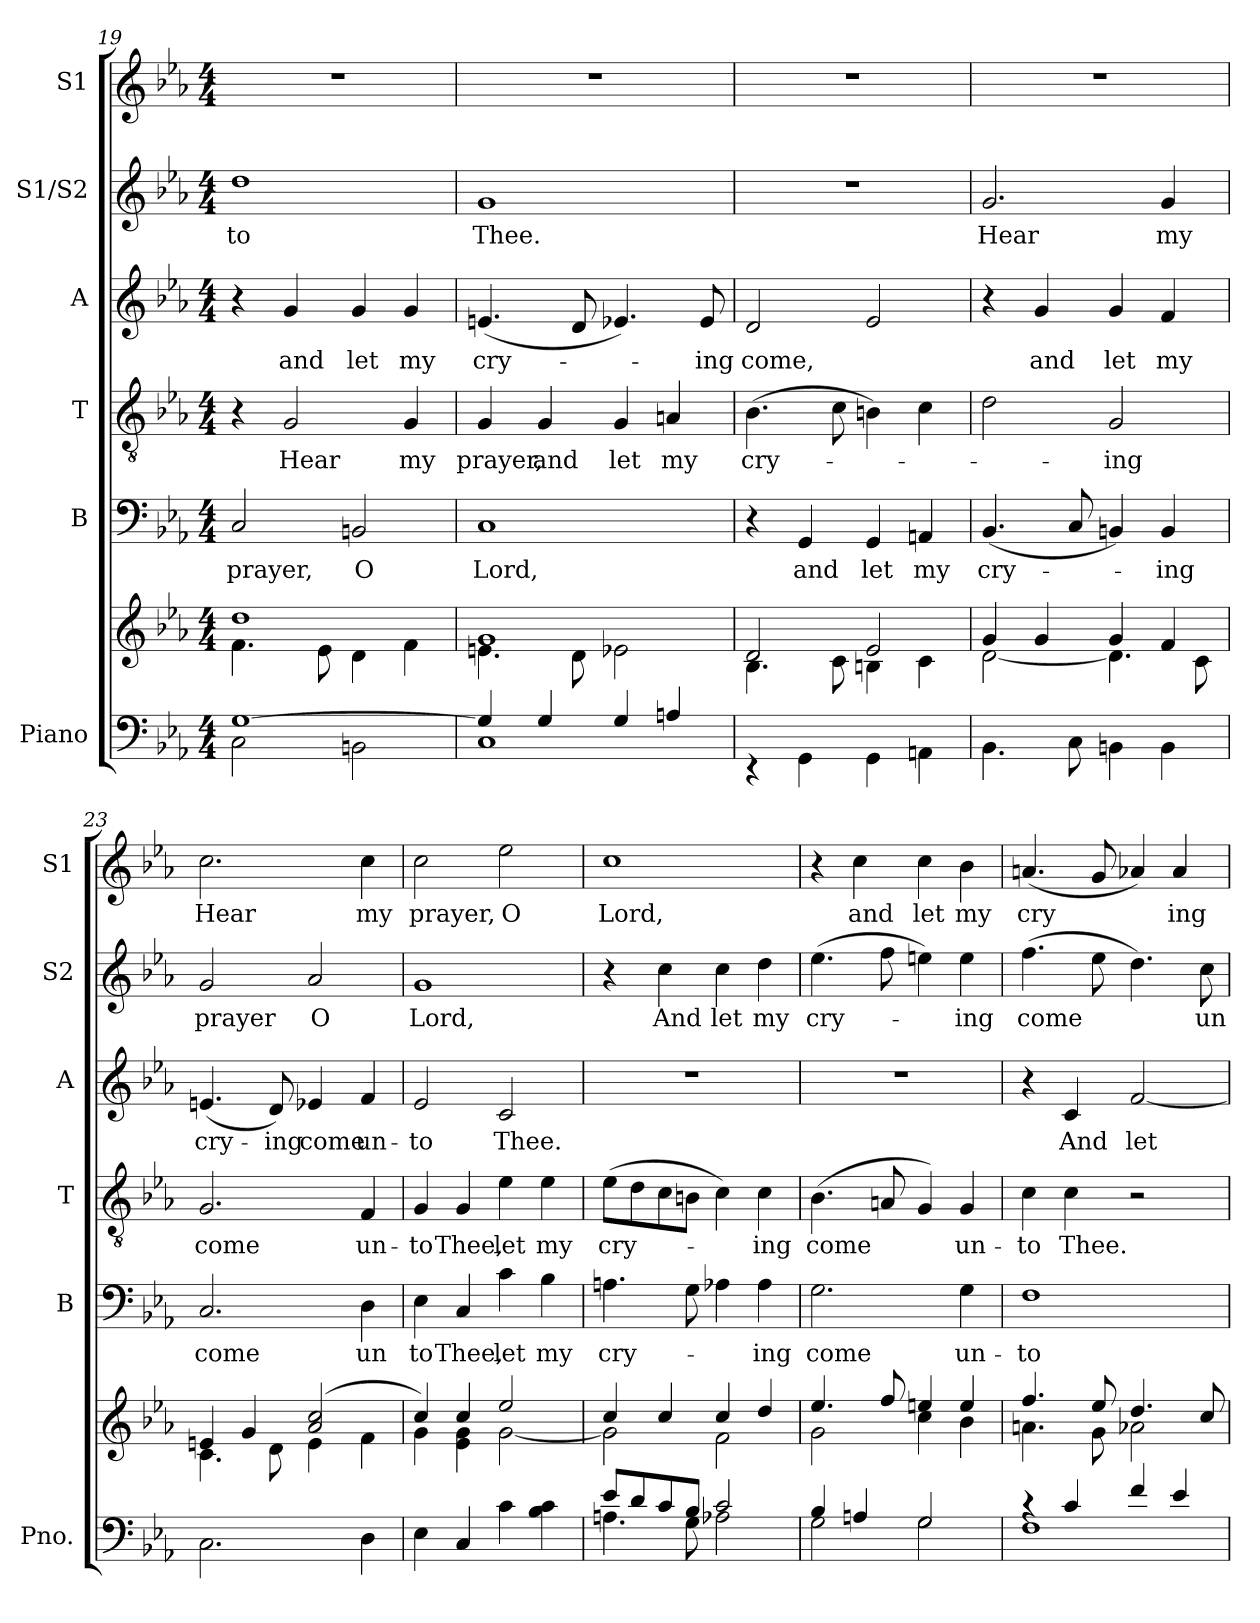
**kern	**kern	**kern	**text	**kern	**text	**kern	**text	**kern	**text	**kern	**text
*part6	*part6	*part5	*part5	*part4	*part4	*part3	*part3	*part2	*part2	*part1	*part1
*staff7	*staff6	*staff5	*staff5	*staff4	*staff4	*staff3	*staff3	*staff2	*staff2	*staff1	*staff1
*I"Piano	*	*I"B	*	*I"T	*	*I"A	*	*I"S1/S2	*	*I"S1	*
*I'Pno.	*	*I'B	*	*I'T	*	*I'A	*	*I'S2	*	*I'S1	*
*clefF4	*clefG2	*clefF4	*	*clefGv2	*	*clefG2	*	*clefG2	*	*clefG2	*
*k[b-e-a-]	*k[b-e-a-]	*k[b-e-a-]	*	*k[b-e-a-]	*	*k[b-e-a-]	*	*k[b-e-a-]	*	*k[b-e-a-]	*
*M4/4	*M4/4	*M4/4	*	*M4/4	*	*M4/4	*	*M4/4	*	*M4/4	*
=19	=19	=19	=19	=19	=19	=19	=19	=19	=19	=19	=19
*^	*^	*	*	*	*	*	*	*	*	*	*
[1G	2C\	1dd	4.f\	2C/	prayer,	4r	.	4r	.	1dd	-to	1r	.
.	.	.	.	.	.	2G/	Hear	4g/	and	.	.	.	.
.	.	.	8e-\	.	.	.	.	.	.	.	.	.	.
.	2BBn\	.	4d\	2BBn/	O	.	.	4g/	let	.	.	.	.
.	.	.	4f\	.	.	4G/	my	4g/	my	.	.	.	.
=20	=20	=20	=20	=20	=20	=20	=20	=20	=20	=20	=20	=20	=20
4G/]	1C	1g	4.en\	1C	Lord,	4G/	prayer,	(4.en/	cry-	1g	Thee.	1r	.
4G/	.	.	.	.	.	4G/	and	.	.	.	.	.	.
.	.	.	8d\	.	.	.	.	8d/	.	.	.	.	.
4G/	.	.	2e-X\	.	.	4G/	let	4.e-X/)	.	.	.	.	.
4An/	.	.	.	.	.	4An/	my	.	.	.	.	.	.
.	.	.	.	.	.	.	.	8e-/	-ing	.	.	.	.
!!LO:LB:g=z
=21	=21	=21	=21	=21	=21	=21	=21	=21	=21	=21	=21	=21	=21
1ryy	4r	2d/	4.B-\	4r	.	(4.B-\	cry-	2d/	come,	1r	.	1r	.
.	4GG\	.	.	4GG/	and	.	.	.	.	.	.	.	.
.	.	.	8c\	.	.	8c\	.	.	.	.	.	.	.
.	4GG\	2e-/	4Bn\	4GG/	let	4Bn\)	.	2e-/	.	.	.	.	.
.	4AAn\	.	4c\	4AAn/	my	4c\	.	.	.	.	.	.	.
=22	=22	=22	=22	=22	=22	=22	=22	=22	=22	=22	=22	=22	=22
1ryy	4.BB-\	4g/	[2d\	(4.BB-/	cry-	2d\	.	4r	.	2.g/	Hear	1r	.
.	.	4g/	.	.	.	.	.	4g/	and	.	.	.	.
.	8C\	.	.	8C/	.	.	.	.	.	.	.	.	.
.	4BBn\	4g/	4.d\]	4BBn/)	.	2G/	-ing	4g/	let	.	.	.	.
.	4BB\	4f/	.	4BB/	-ing	.	.	4f/	my	4g/	my	.	.
.	.	.	8c\	.	.	.	.	.	.	.	.	.	.
=23	=23	=23	=23	=23	=23	=23	=23	=23	=23	=23	=23	=23	=23
1ryy	2.C\	4en/	4.c\	2.C/	come	2.G/	come	(4.en/	cry-	2g/	prayer	2.cc\	Hear
.	.	4g/	.	.	.	.	.	.	.	.	.	.	.
.	.	.	8d\	.	.	.	.	8d/)	-ing	.	.	.	.
.	.	(2a-/ 2cc/	4e\	.	.	.	.	4e-X/	come	2a-/	O	.	.
.	4D\	.	4f\	4D\	un	4F/	un-	4f/	un-	.	.	4cc\	my
*v	*v	*	*	*	*	*	*	*	*	*	*	*	*
=24	=24	=24	=24	=24	=24	=24	=24	=24	=24	=24	=24	=24
4E-\	4cc/)	4g\	4E-\	to	4G/	-to	2e-/	-to	1g	Lord,	2cc\	prayer,
4C/	4cc/	4e-\ 4g\	4C/	Thee,	4G/	Thee,	.	.	.	.	.	.
4c\	2ee-/	[2g\	4c\	let	4e-\	let	2c/	Thee.	.	.	2ee-\	O
4B-\ 4c\	.	.	4B-\	my	4e-\	my	.	.	.	.	.	.
=25	=25	=25	=25	=25	=25	=25	=25	=25	=25	=25	=25	=25
*^	*	*	*	*	*	*	*	*	*	*	*	*
8e-/L	4.An\	4cc/	2g\]	4.An\	cry-	(8e-\L	cry-	1r	.	4r	.	1cc	Lord,
8d/	.	.	.	.	.	8d\	.	.	.	.	.	.	.
8c/	.	4cc/	.	.	.	8c\	.	.	.	4cc\	And	.	.
8B-/J	8G\	.	.	8G\	.	8Bn\J	.	.	.	.	.	.	.
2c/	2A-X\	4cc/	2f\	4A-X\	.	4c\)	.	.	.	4cc\	let	.	.
.	.	4dd/	.	4A-\	-ing	4c\	-ing	.	.	4dd\	my	.	.
=26	=26	=26	=26	=26	=26	=26	=26	=26	=26	=26	=26	=26	=26
4B-/	2G\	4.ee-/	2g\	2.G\	come	(4.B-\	-come	1r	.	(4.ee-\	cry-	4r	.
4An/	.	.	.	.	.	.	.	.	.	.	.	4cc\	and
.	.	8ff/	.	.	.	8An/	.	.	.	8ff\	.	.	.
2G/	2G\	4een/	4cc\	.	.	4G/)	.	.	.	4een\)	.	4cc\	let
.	.	4ee/	4b-\	4G\	un-	4G/	un-	.	.	4ee\	-ing	4b-\	my
=27	=27	=27	=27	=27	=27	=27	=27	=27	=27	=27	=27	=27	=27
4rc	1F	4.ff/	4.an\	1F	-to	4c\	-to	4r	.	(4.ff\	come	(4.an/	cry
4c/	.	.	.	.	.	4c\	Thee.	4c/	And	.	.	.	.
.	.	8ee-/	8g\	.	.	.	.	.	.	8ee-\	.	8g/	.
4f/	.	4.dd/	2a-X\	.	.	2r	.	[2f/	let	4.dd\)	.	4a-X/)	.
4e-/	.	.	.	.	.	.	.	.	.	.	.	4a-/	ing
.	.	8cc/	.	.	.	.	.	.	.	8cc\	un-	.	.
*v	*v	*	*	*	*	*	*	*	*	*	*	*	*
*	*v	*v	*	*	*	*	*	*	*	*	*	*
=	=	=	=	=	=	=	=	=	=	=	=
*-	*-	*-	*-	*-	*-	*-	*-	*-	*-	*-	*-
